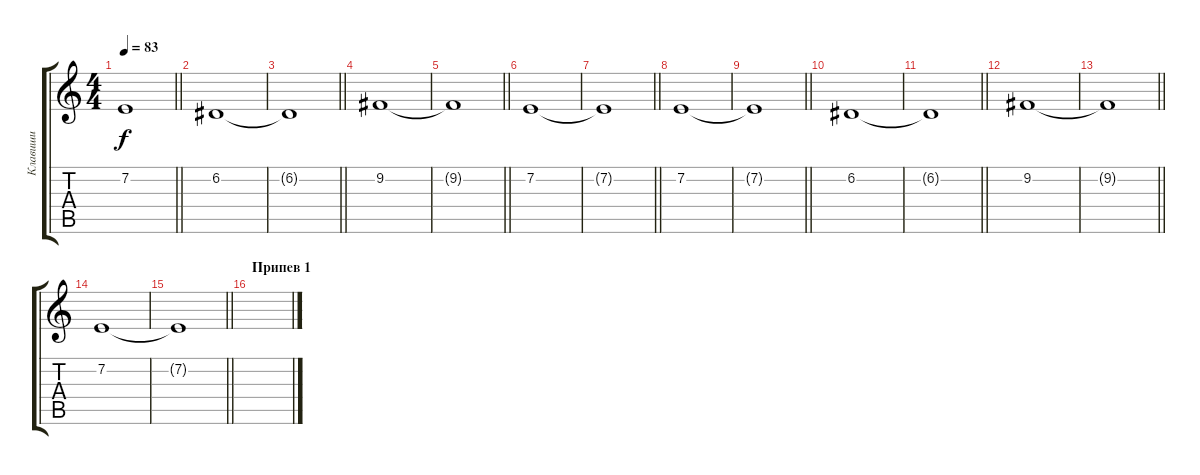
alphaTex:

\track ("Клавиши" "Клавиши") {instrument stringensemble1}
\staff {score tabs}
\tuning (D4 A3 E3 B2 Gb2 B1) {hide}
\ts (4 4)
\tempo 83
\clef g2
\barLineRight lightlight
\ks c
7.2{t}.1{dy f} |
6.2.1 |
\barLineRight lightlight
6.2{t}.1 |
9.2.1 |
\barLineRight lightlight
9.2{t}.1 |
7.2.1 |
\barLineRight lightlight
7.2{t}.1 |
\section ("" "")
7.2.1 |
\barLineRight lightlight
7.2{t}.1 |
6.2.1 |
\barLineRight lightlight
6.2{t}.1 |
9.2.1 |
\barLineRight lightlight
9.2{t}.1 |
7.2.1 |
\barLineRight lightlight
7.2{t}.1 |
\section ("" "Припев 1")
